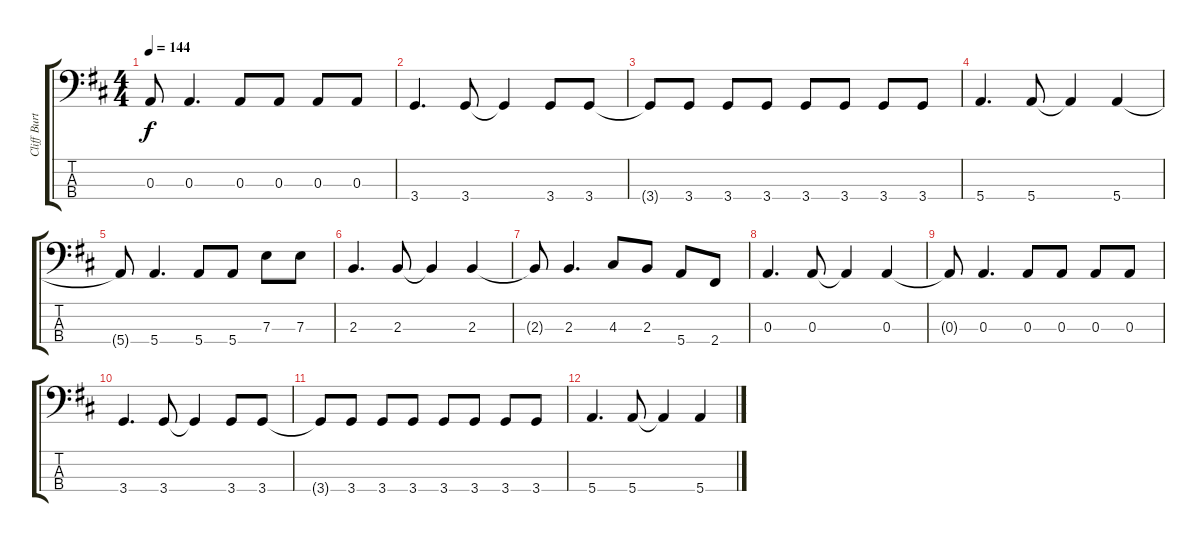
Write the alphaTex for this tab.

\track ("Cliff Burton" "Cliff Burt") {instrument electricbasspick}
\staff {score tabs}
\tuning (G2 D2 A1 E1) {hide}
\ts (4 4)
\tempo 144
\clef f4
\ks bminor
0.3{t}.8{dy f} 0.3.4{d} 0.3.8 0.3.8 0.3.8 0.3.8 |
3.4.4{d} 3.4.8 3.4{t}.4 3.4.8 3.4.8 |
3.4{t}.8 3.4.8 3.4.8 3.4.8 3.4.8 3.4.8 3.4.8 3.4.8 |
5.4.4{d} 5.4.8 5.4{t}.4 5.4.4 |
5.4{t}.8 5.4.4{d} 5.4.8 5.4.8 7.3.8 7.3.8 |
2.3.4{d} 2.3.8 2.3{t}.4 2.3.4 |
2.3{t}.8 2.3.4{d} 4.3.8 2.3.8 5.4.8 2.4.8 |
0.3.4{d} 0.3.8 0.3{t}.4 0.3.4 |
0.3{t}.8 0.3.4{d} 0.3.8 0.3.8 0.3.8 0.3.8 |
3.4.4{d} 3.4.8 3.4{t}.4 3.4.8 3.4.8 |
3.4{t}.8 3.4.8 3.4.8 3.4.8 3.4.8 3.4.8 3.4.8 3.4.8 |
5.4.4{d} 5.4.8 5.4{t}.4 5.4.4
